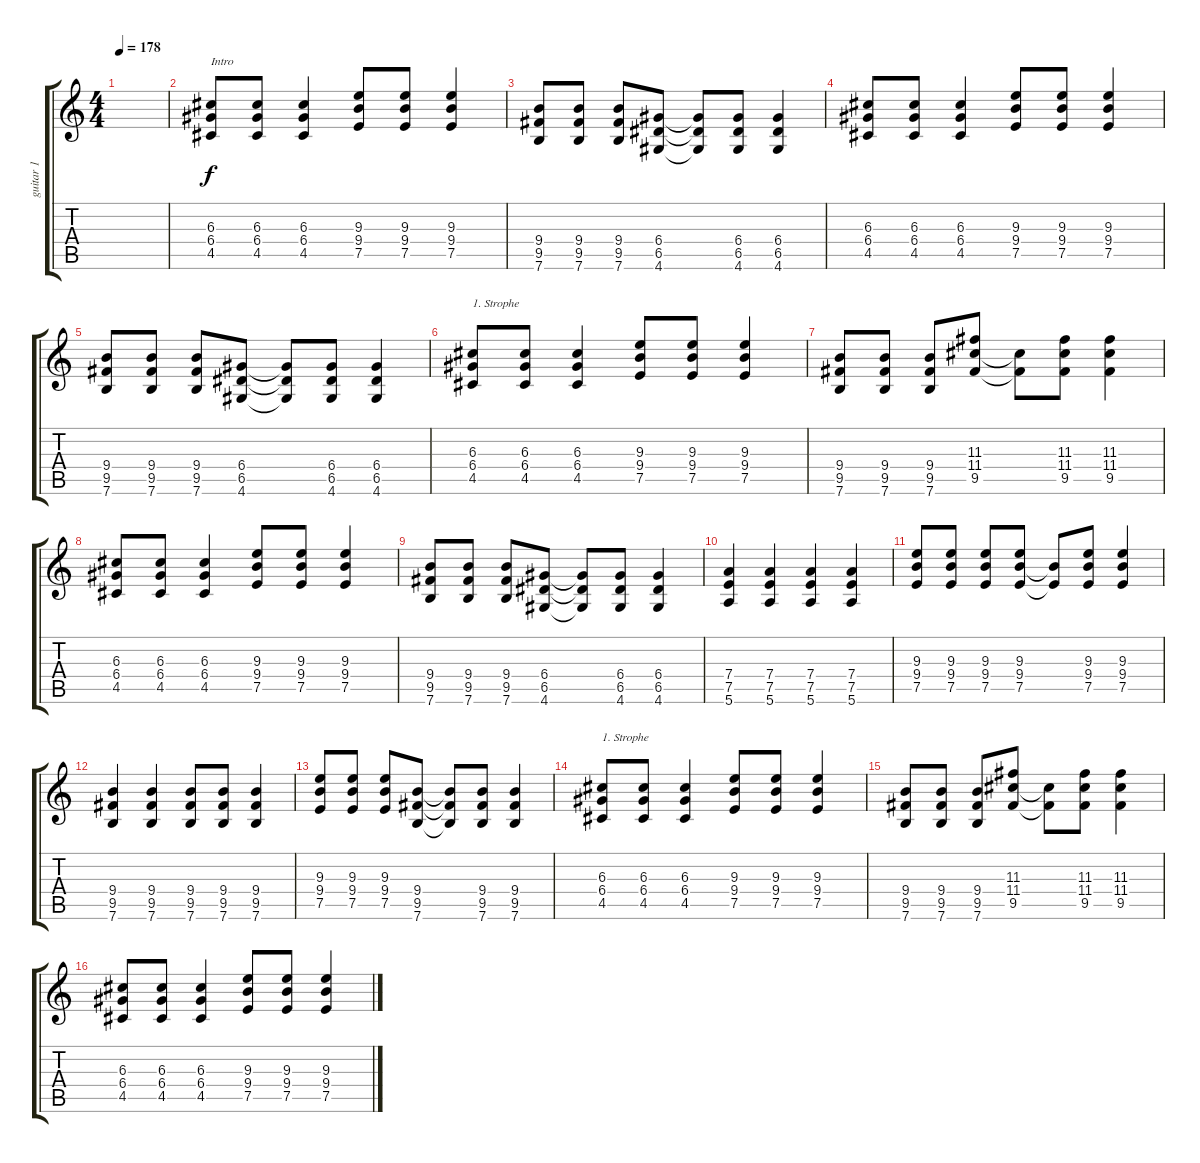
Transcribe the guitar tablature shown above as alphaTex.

\track (" guitar 1" " guitar 1") {instrument overdrivenguitar}
\staff {score tabs}
\tuning (E4 B3 G3 D3 A2 E2) {hide}
\ts (4 4)
\tempo 178
\clef g2
\ks c
|
(6.3 6.4 4.5).8{txt "Intro"} (6.3 6.4 4.5).8 (6.3 6.4 4.5).4 (9.3 9.4 7.5).8 (9.3 9.4 7.5).8 (9.3 9.4 7.5).4 |
(9.4 9.5 7.6).8 (9.4 9.5 7.6).8 (9.4 9.5 7.6).8 (6.4 6.5 4.6).8 (6.4{t} 6.5{t} 4.6{t}).8 (6.4 6.5 4.6).8 (6.4 6.5 4.6).4 |
(6.3 6.4 4.5).8 (6.3 6.4 4.5).8 (6.3 6.4 4.5).4 (9.3 9.4 7.5).8 (9.3 9.4 7.5).8 (9.3 9.4 7.5).4 |
(9.4 9.5 7.6).8 (9.4 9.5 7.6).8 (9.4 9.5 7.6).8 (6.4 6.5 4.6).8 (6.4{t} 6.5{t} 4.6{t}).8 (6.4 6.5 4.6).8 (6.4 6.5 4.6).4 |
(6.3 6.4 4.5).8{txt "1. Strophe"} (6.3 6.4 4.5).8 (6.3 6.4 4.5).4 (9.3 9.4 7.5).8 (9.3 9.4 7.5).8 (9.3 9.4 7.5).4 |
(9.4 9.5 7.6).8 (9.4 9.5 7.6).8 (9.4 9.5 7.6).8 (11.3 11.4 9.5).8 (11.4{t} 9.5{t}).8 (11.3 11.4 9.5).8 (11.3 11.4 9.5).4 |
(6.3 6.4 4.5).8 (6.3 6.4 4.5).8 (6.3 6.4 4.5).4 (9.3 9.4 7.5).8 (9.3 9.4 7.5).8 (9.3 9.4 7.5).4 |
(9.4 9.5 7.6).8 (9.4 9.5 7.6).8 (9.4 9.5 7.6).8 (6.4 6.5 4.6).8 (6.4{t} 6.5{t} 4.6{t}).8 (6.4 6.5 4.6).8 (6.4 6.5 4.6).4 |
(7.4 7.5 5.6).4 (7.4 7.5 5.6).4 (7.4 7.5 5.6).4 (7.4 7.5 5.6).4 |
(9.3 9.4 7.5).8 (9.3 9.4 7.5).8 (9.3 9.4 7.5).8 (9.3 9.4 7.5).8 (9.4{t} 7.5{t}).8 (9.3 9.4 7.5).8 (9.3 9.4 7.5).4 |
(9.4 9.5 7.6).4 (9.4 9.5 7.6).4 (9.4 9.5 7.6).8 (9.4 9.5 7.6).8 (9.4 9.5 7.6).4 |
(9.3 9.4 7.5).8 (9.3 9.4 7.5).8 (9.3 9.4 7.5).8 (9.4 9.5 7.6).8 (9.4{t} 9.5{t} 7.6{t}).8 (9.4 9.5 7.6).8 (9.4 9.5 7.6).4 |
(6.3 6.4 4.5).8{txt "1. Strophe"} (6.3 6.4 4.5).8 (6.3 6.4 4.5).4 (9.3 9.4 7.5).8 (9.3 9.4 7.5).8 (9.3 9.4 7.5).4 |
(9.4 9.5 7.6).8 (9.4 9.5 7.6).8 (9.4 9.5 7.6).8 (11.3 11.4 9.5).8 (11.4{t} 9.5{t}).8 (11.3 11.4 9.5).8 (11.3 11.4 9.5).4 |
(6.3 6.4 4.5).8 (6.3 6.4 4.5).8 (6.3 6.4 4.5).4 (9.3 9.4 7.5).8 (9.3 9.4 7.5).8 (9.3 9.4 7.5).4
